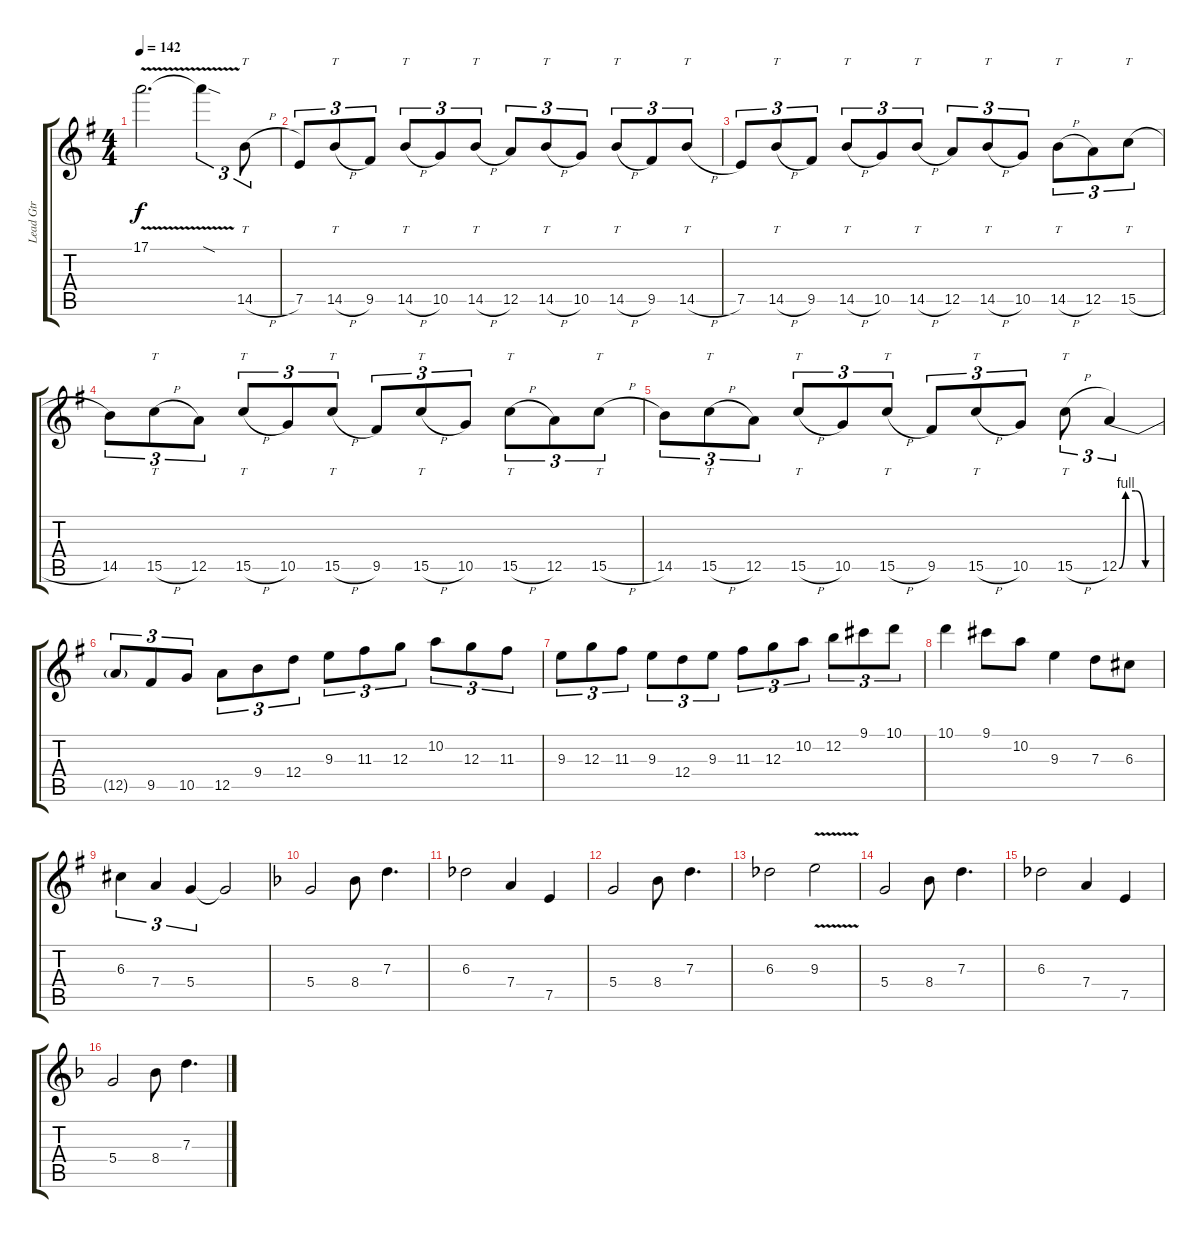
\track ("Lead Gtr" "Lead Gtr") {instrument distortionguitar}
\staff {score tabs}
\tuning (E4 B3 G3 D3 A2 E2) {hide}
\ts (4 4)
\tempo 142
\clef g2
\ks g
17.1{v}.2{d dy f} 17.1{sod t}.4{tu (3 2)} 14.5{h}.8{tt tu (3 2)} |
7.5.8{tu (3 2)} 14.5{h}.8{tt tu (3 2)} 9.5.8{tu (3 2)} 14.5{h}.8{tt tu (3 2)} 10.5.8{tu (3 2)} 14.5{h}.8{tt tu (3 2)} 12.5.8{tu (3 2)} 14.5{h}.8{tt tu (3 2)} 10.5.8{tu (3 2)} 14.5{h}.8{tt tu (3 2)} 9.5.8{tu (3 2)} 14.5{h}.8{tt tu (3 2)} |
7.5.8{tu (3 2)} 14.5{h}.8{tt tu (3 2)} 9.5.8{tu (3 2)} 14.5{h}.8{tt tu (3 2)} 10.5.8{tu (3 2)} 14.5{h}.8{tt tu (3 2)} 12.5.8{tu (3 2)} 14.5{h}.8{tt tu (3 2)} 10.5.8{tu (3 2)} 14.5{h}.8{tt tu (3 2)} 12.5.8{tu (3 2)} 15.5{h}.8{tt tu (3 2)} |
14.5.8{tu (3 2)} 15.5{h}.8{tt tu (3 2)} 12.5.8{tu (3 2)} 15.5{h}.8{tt tu (3 2)} 10.5.8{tu (3 2)} 15.5{h}.8{tt tu (3 2)} 9.5.8{tu (3 2)} 15.5{h}.8{tt tu (3 2)} 10.5.8{tu (3 2)} 15.5{h}.8{tt tu (3 2)} 12.5.8{tu (3 2)} 15.5{h}.8{tt tu (3 2)} |
14.5.8{tu (3 2)} 15.5{h}.8{tt tu (3 2)} 12.5.8{tu (3 2)} 15.5{h}.8{tt tu (3 2)} 10.5.8{tu (3 2)} 15.5{h}.8{tt tu (3 2)} 9.5.8{tu (3 2)} 15.5{h}.8{tt tu (3 2)} 10.5.8{tu (3 2)} 15.5{h}.8{tt tu (3 2)} 12.5{be (custom 0 0 10 4 25 4 40 0 60 0)}.4{tu (3 2)} |
12.5{t}.8{tu (3 2)} 9.5.8{tu (3 2)} 10.5.8{tu (3 2)} 12.5.8{tu (3 2)} 9.4.8{tu (3 2)} 12.4.8{tu (3 2)} 9.3.8{tu (3 2)} 11.3.8{tu (3 2)} 12.3.8{tu (3 2)} 10.2.8{tu (3 2)} 12.3.8{tu (3 2)} 11.3.8{tu (3 2)} |
9.3.8{tu (3 2)} 12.3.8{tu (3 2)} 11.3.8{tu (3 2)} 9.3.8{tu (3 2)} 12.4.8{tu (3 2)} 9.3.8{tu (3 2)} 11.3.8{tu (3 2)} 12.3.8{tu (3 2)} 10.2.8{tu (3 2)} 12.2.8{tu (3 2)} 9.1.8{tu (3 2)} 10.1.8{tu (3 2)} |
10.1.4 9.1.8 10.2.8 9.3.4 7.3.8 6.3.8 |
6.3.4{tu (3 2)} 7.4.4{tu (3 2)} 5.4.4{tu (3 2)} 5.4{t}.2 |
\ks f
5.4.2 8.4.8 7.3.4{d} |
6.3.2 7.4.4 7.5.4 |
5.4.2 8.4.8 7.3.4{d} |
6.3.2 9.3{v}.2 |
5.4.2 8.4.8 7.3.4{d} |
6.3.2 7.4.4 7.5.4 |
5.4.2 8.4.8 7.3.4{d}
